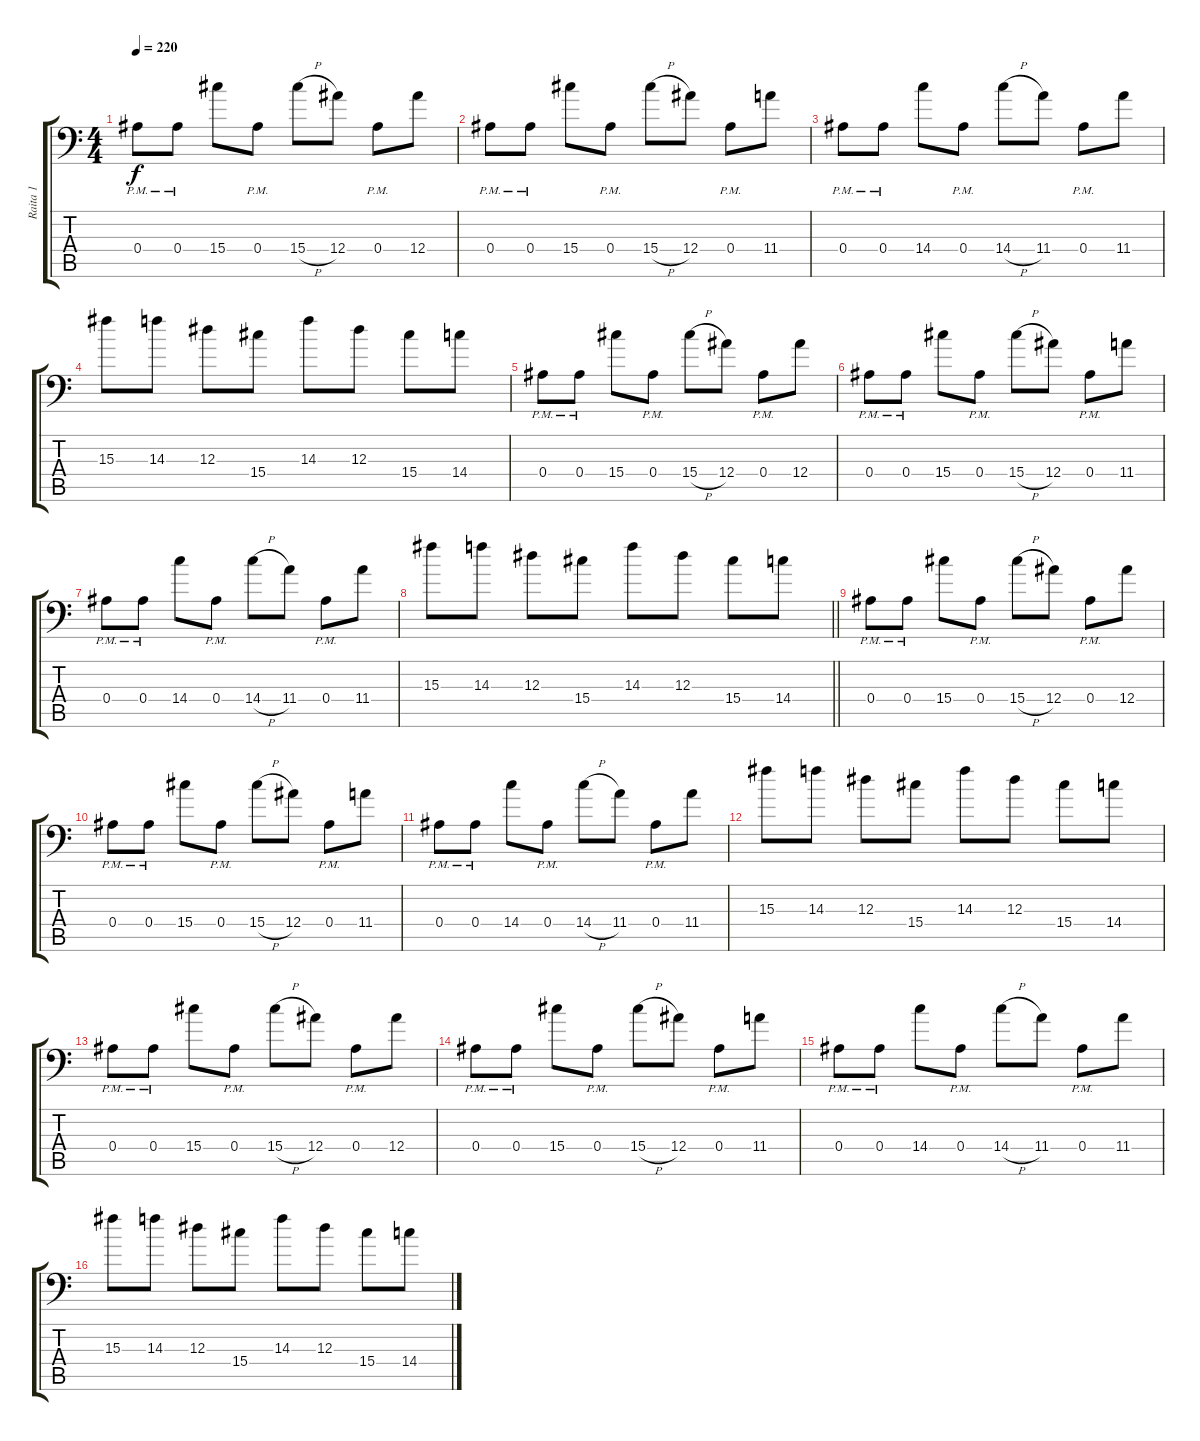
\track ("Raita 1" "Raita 1") {instrument distortionguitar}
\staff {score tabs}
\tuning (C4 G3 Eb3 Bb2 F2 Bb1) {hide}
\ts (4 4)
\section ("" "")
\tempo 220
\clef f4
\ks c
0.4{pm}.8{dy f} 0.4{pm}.8 15.4.8 0.4{pm}.8 15.4{h}.8 12.4.8 0.4{pm}.8 12.4.8 |
0.4{pm}.8 0.4{pm}.8 15.4.8 0.4{pm}.8 15.4{h}.8 12.4.8 0.4{pm}.8 11.4.8 |
0.4{pm}.8 0.4{pm}.8 14.4.8 0.4{pm}.8 14.4{h}.8 11.4.8 0.4{pm}.8 11.4.8 |
15.3.8 14.3.8 12.3.8 15.4.8 14.3.8 12.3.8 15.4.8 14.4.8 |
0.4{pm}.8 0.4{pm}.8 15.4.8 0.4{pm}.8 15.4{h}.8 12.4.8 0.4{pm}.8 12.4.8 |
0.4{pm}.8 0.4{pm}.8 15.4.8 0.4{pm}.8 15.4{h}.8 12.4.8 0.4{pm}.8 11.4.8 |
0.4{pm}.8 0.4{pm}.8 14.4.8 0.4{pm}.8 14.4{h}.8 11.4.8 0.4{pm}.8 11.4.8 |
\barLineRight lightlight
15.3.8 14.3.8 12.3.8 15.4.8 14.3.8 12.3.8 15.4.8 14.4.8 |
\section ("" "")
0.4{pm}.8 0.4{pm}.8 15.4.8 0.4{pm}.8 15.4{h}.8 12.4.8 0.4{pm}.8 12.4.8 |
0.4{pm}.8 0.4{pm}.8 15.4.8 0.4{pm}.8 15.4{h}.8 12.4.8 0.4{pm}.8 11.4.8 |
0.4{pm}.8 0.4{pm}.8 14.4.8 0.4{pm}.8 14.4{h}.8 11.4.8 0.4{pm}.8 11.4.8 |
15.3.8 14.3.8 12.3.8 15.4.8 14.3.8 12.3.8 15.4.8 14.4.8 |
0.4{pm}.8 0.4{pm}.8 15.4.8 0.4{pm}.8 15.4{h}.8 12.4.8 0.4{pm}.8 12.4.8 |
0.4{pm}.8 0.4{pm}.8 15.4.8 0.4{pm}.8 15.4{h}.8 12.4.8 0.4{pm}.8 11.4.8 |
0.4{pm}.8 0.4{pm}.8 14.4.8 0.4{pm}.8 14.4{h}.8 11.4.8 0.4{pm}.8 11.4.8 |
15.3.8 14.3.8 12.3.8 15.4.8 14.3.8 12.3.8 15.4.8 14.4.8
